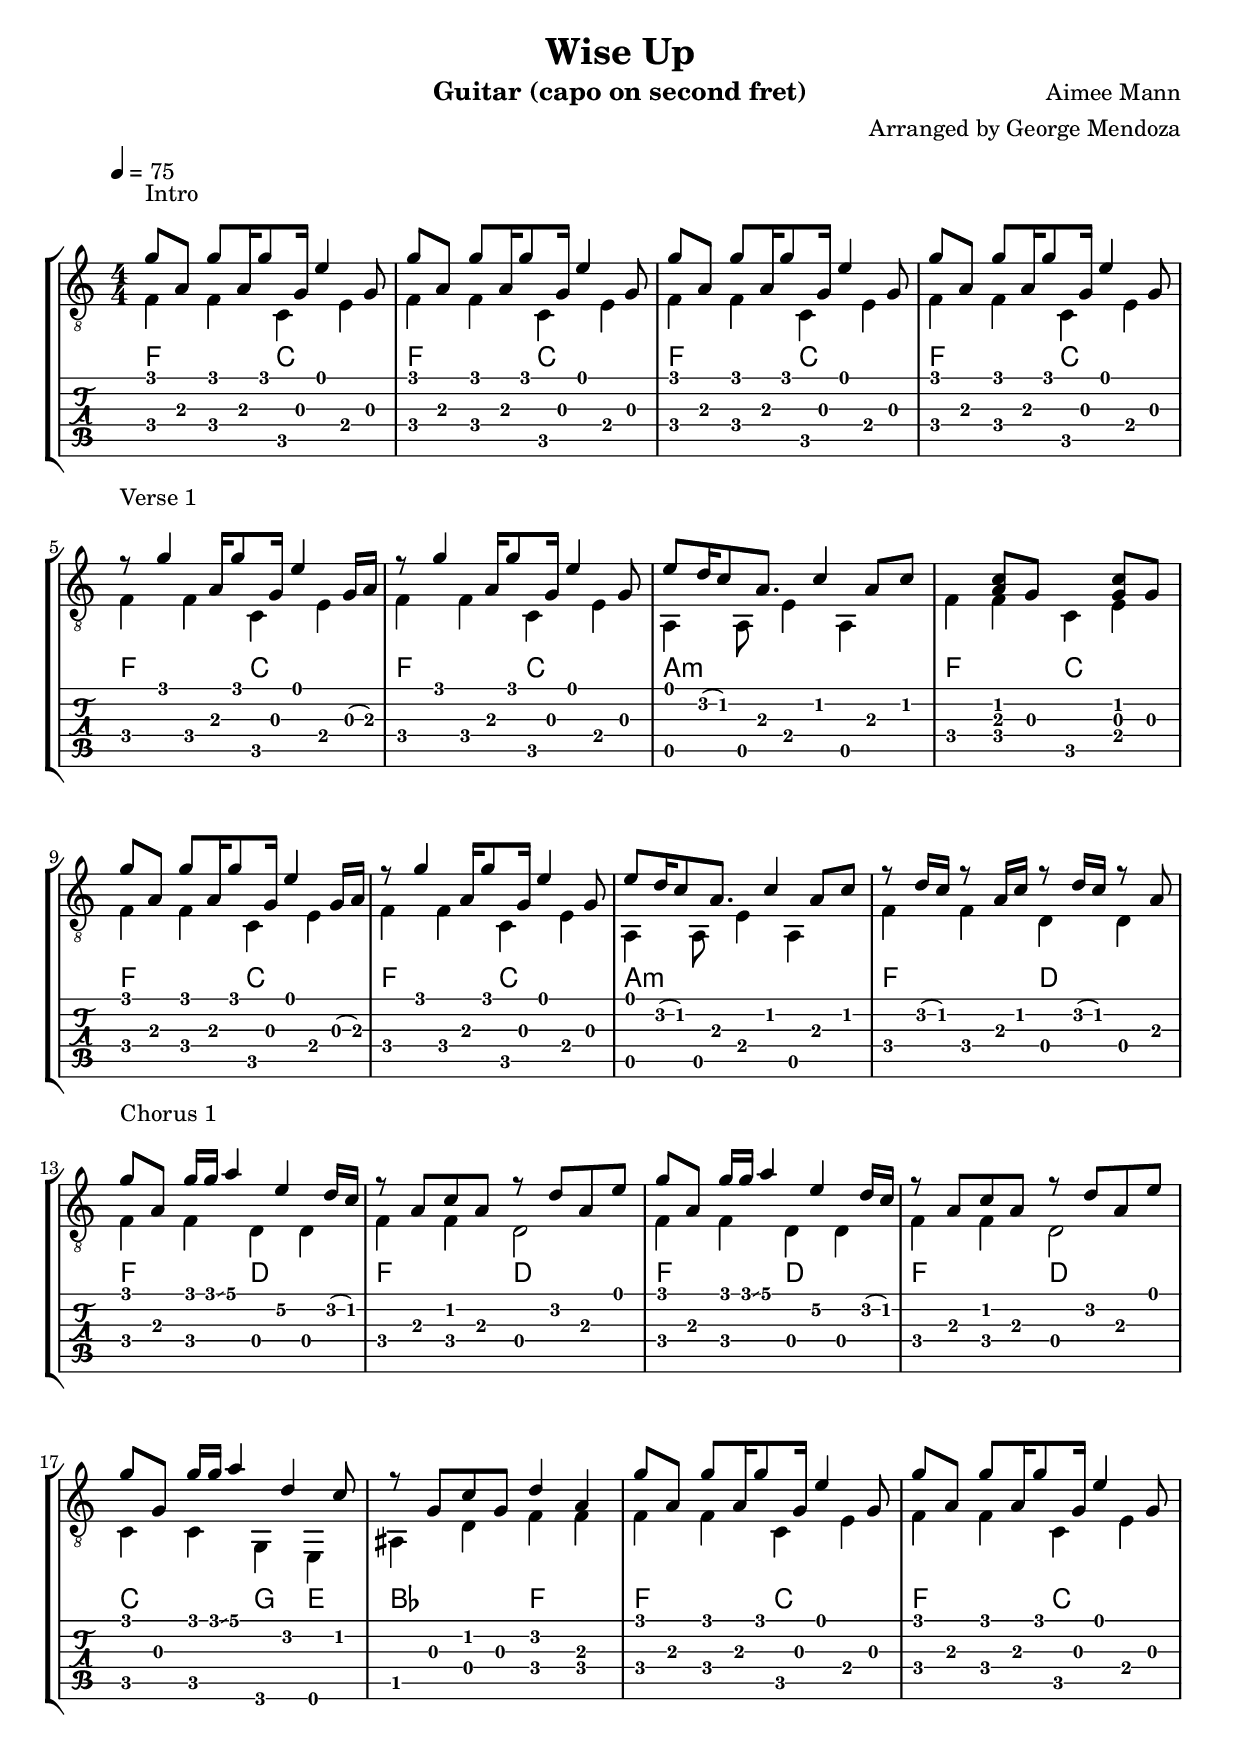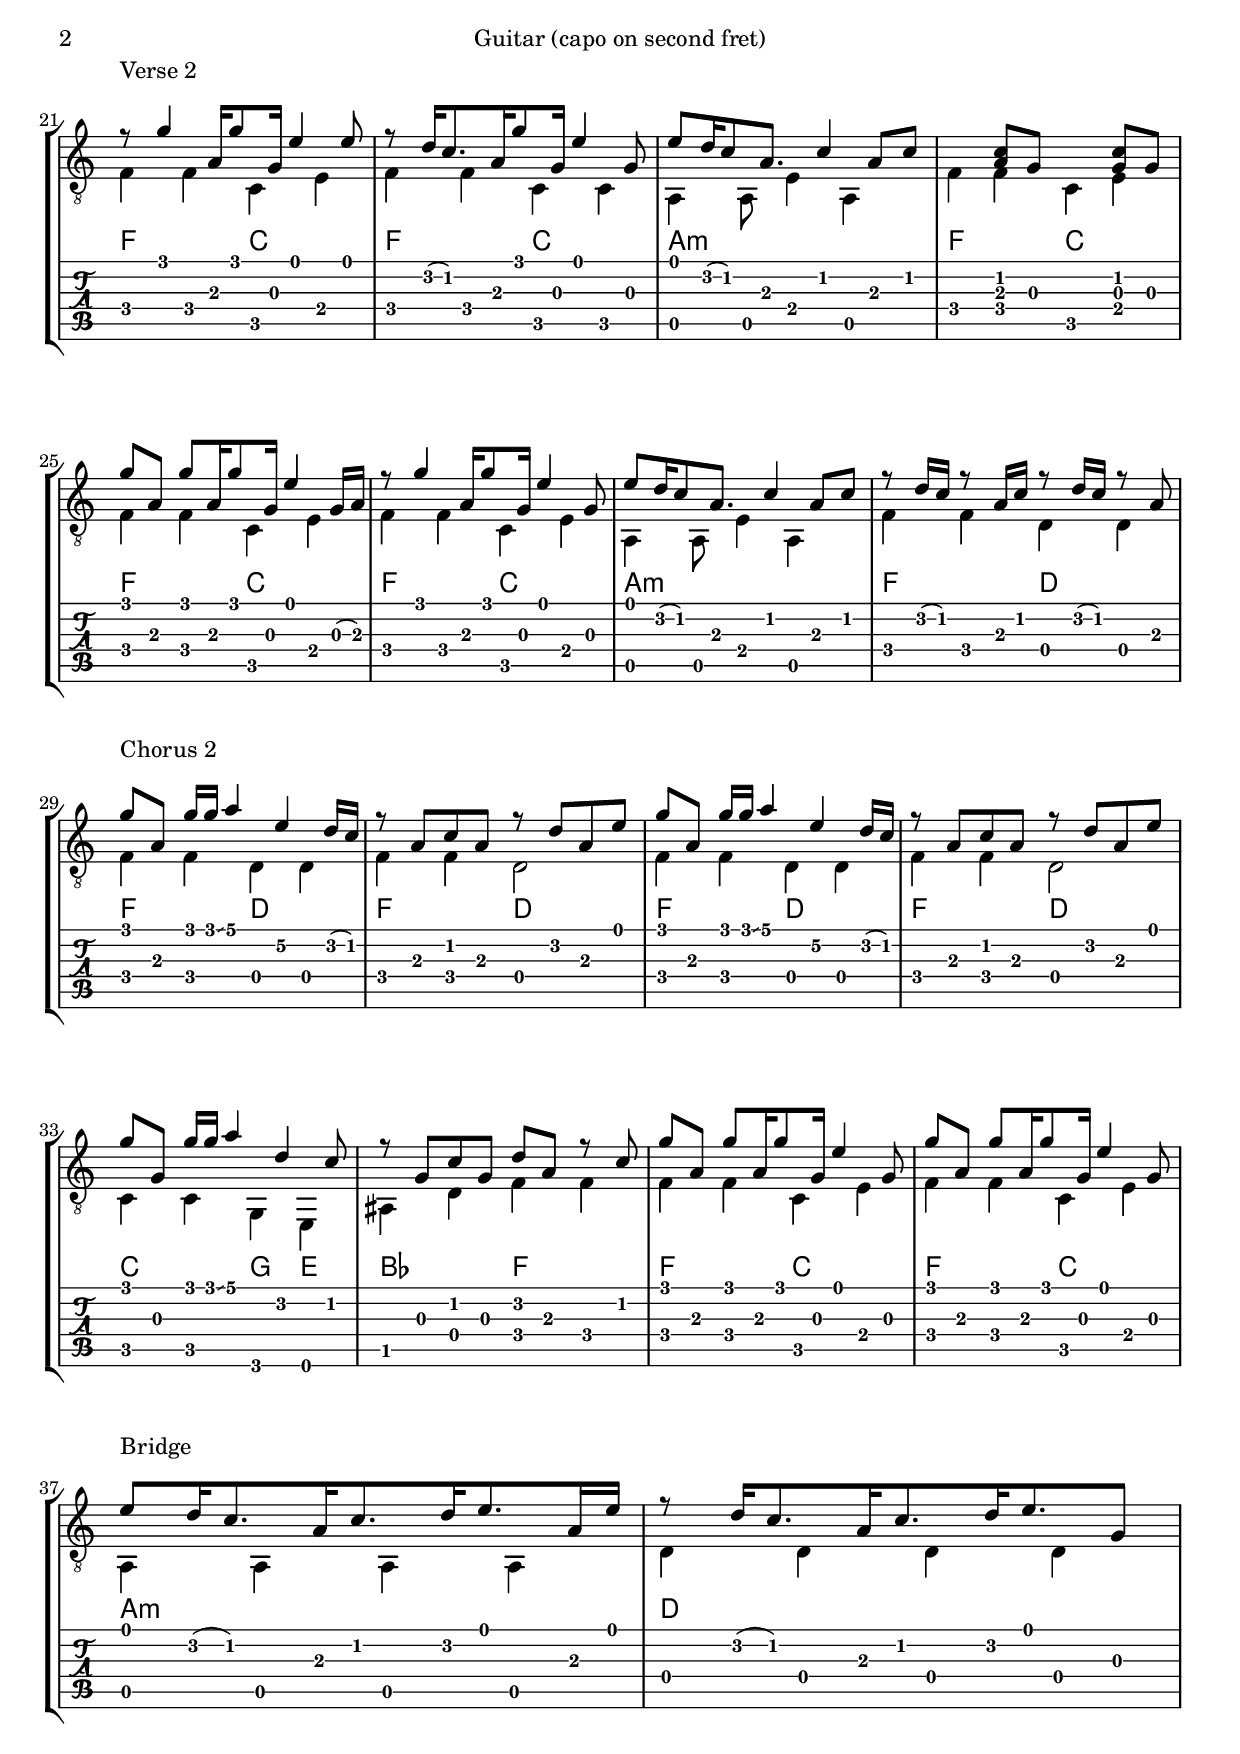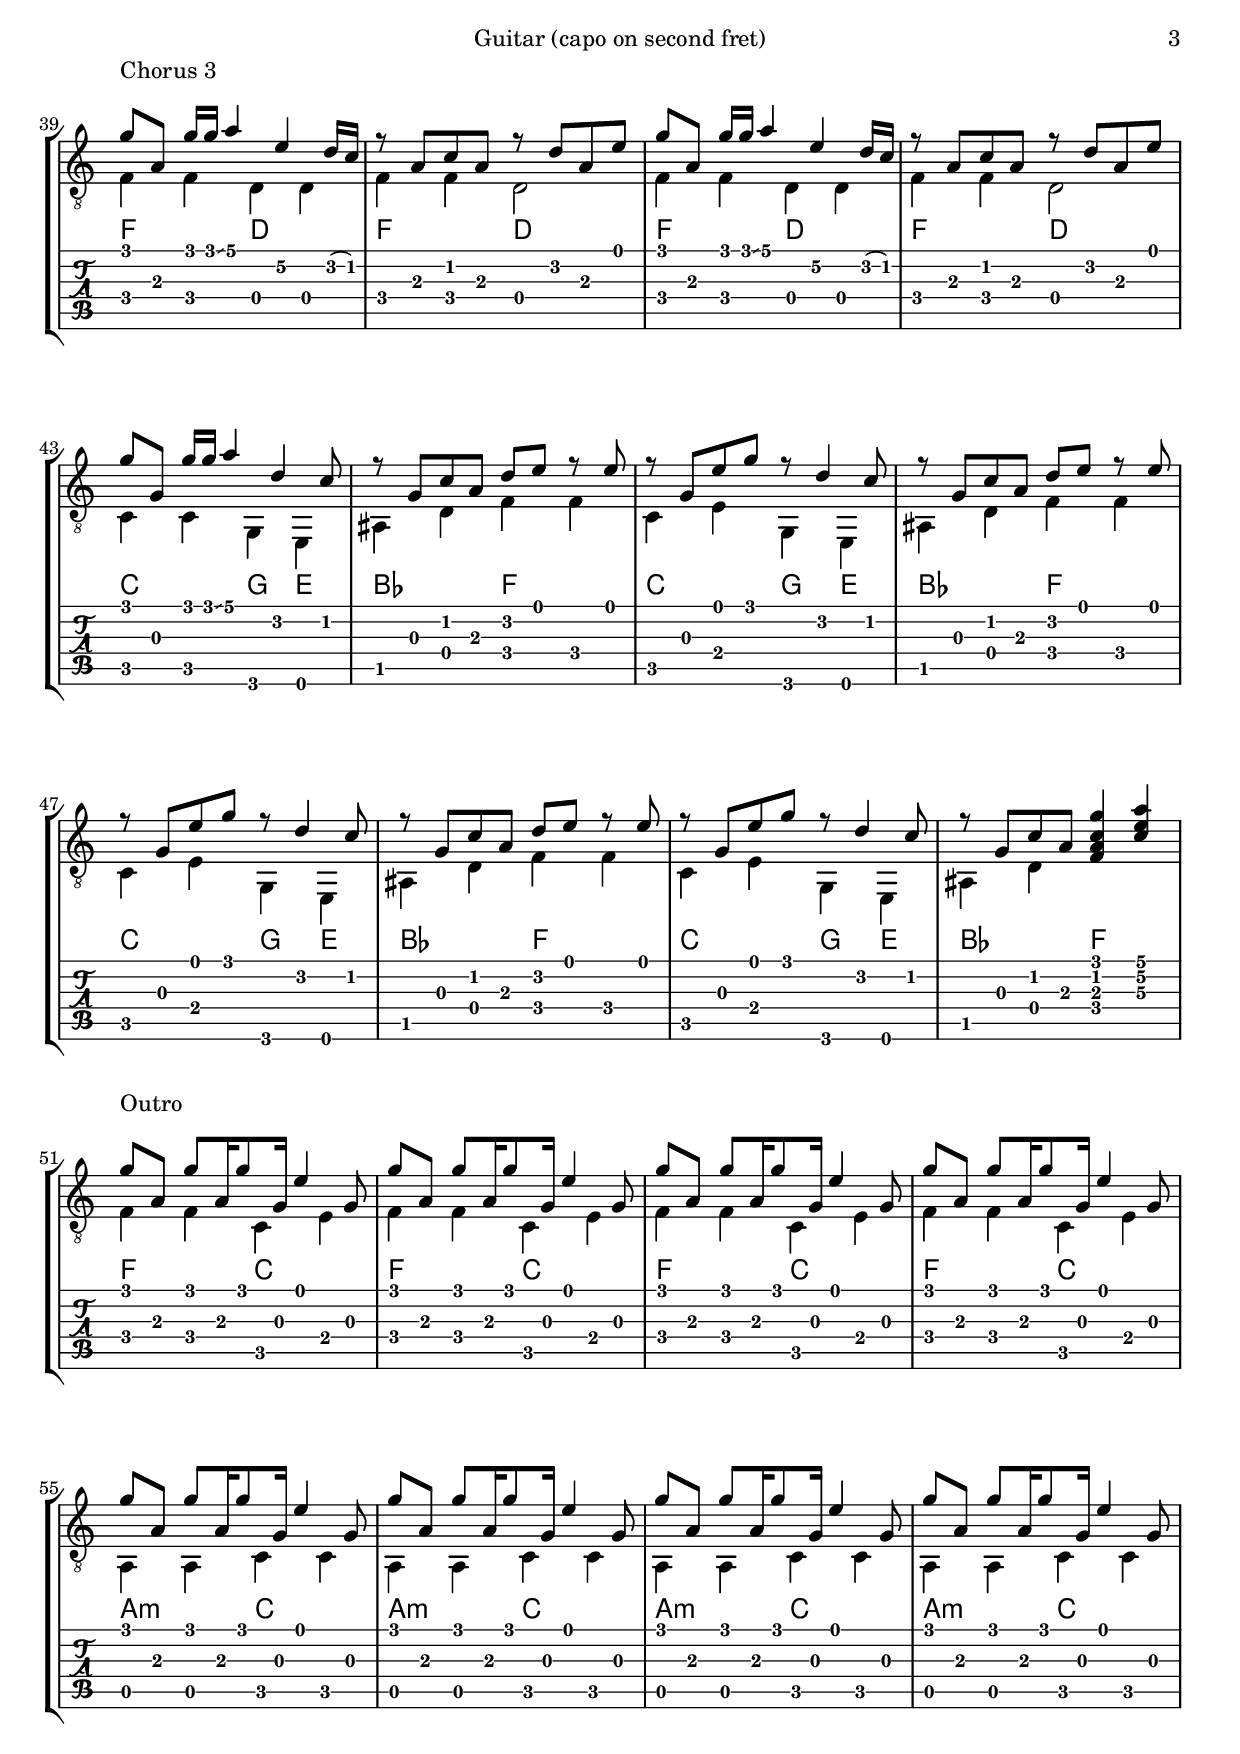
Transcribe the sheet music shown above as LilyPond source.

\version "2.14.2"
\include "english.ly"

\paper {
 indent = #0
}

\header {
  title = "Wise Up"
  composer = "Aimee Mann"
  arranger = "Arranged by George Mendoza"
  instrument = "Guitar (capo on second fret)"
}

%-----------------------------------------------------------------------
% Chord Sets

cChordSetAm = { \chordmode { a1:m } }

cChordSetAmC = { \chordmode { a2:m c2 } }

cChordSetBbF = { \chordmode { bf2 f2 } }

cChordSetCCGE = { \chordmode { c2 g4 e4 } }

cChordSetD = { \chordmode { d1 } }

cChordSetFC = { \chordmode { f2 c2 } }

cChordSetFD = { \chordmode { f2 d2 } }


%-----------------------------------------------------------------------
% Bars

vOneBarBeforeYouSign = {  r8 <d'\2>16( <c'\2>8.) <a\3>16 <c'\2>8. <d'\2>16 <e'\1>8. <g\3>8 }
vTwoBarBeforeYouSign = {  <d\4>4 <d\4>4 <d\4>4 <d\4>4 }
cBarBeforeYouSign = {  \cChordSetD }

vOneBarBeganIt = {  \skip 4 <a\3 c'\2 >8 <g\3>8 \skip 4 <g\3 c'\2 >8 <g\3>8 }
vTwoBarBeganIt = {  <f\4>4 <f\4>4 <c\5>4 <e\4>4 }
cBarBeganIt = {  \cChordSetFC }

vOneBarItThough = {  r8 <d'\2>16( <c'\2>16) r8 <a\3>16 <c'\2>16 r8 <d'\2>16( <c'\2>16) r8 <a\3>8 }
vTwoBarItThough = {  <f\4>4 <f\4>4 <d\4>4 <d\4>4 }
cBarItThough = {  \cChordSetFD }

vOneBarFDm = {  r8 <a\3>8 <c'\2>8 <a\3>8 r8 <d'\2>8 <a\3>8 <e'\1>8 }
vTwoBarFDm = {  <f\4>4 <f\4>4 <d\4>2 }
cBarFDm = {  \cChordSetFD }

vOneBarIntro = {  <g'\1>8 <a\3>8 <g'\1>8 <a\3>16 <g'\1>8 <g\3>16 <e'\1>4 <g\3>8 }
vTwoBarIntro = {  <f\4>4 <f\4>4 <c\5>4  <e\4>4 }
cBarIntro = {  \cChordSetFC }

vOneBarItsNot = {  r8 <g'\1>4 <a\3>16 <g'\1>8 <g\3>16 <e'\1>4 <g\3>16( <a\3>16) }
vTwoBarItsNot = {  <f\4>4 <f\4>4 <c\5>4 <e\4>4 }
cBarItsNot = {  \cChordSetFC }

vOneBarItsNotGoingToStop = {  <g'\1>8 <a\3>8 <g'\1>16 <g'\1>16\glissando <a'\1>4 <e'\2>4 <d'\2>16( <c'\2>16) }
vTwoBarItsNotGoingToStop = {  <f\4>4 <f\4>4 <d\4>4 <d\4>4 }
cBarItsNotGoingToStop = {  \cChordSetFD }

vOneBarItsNotGoingToStopCcge = {  <g'\1>8 <g\3>8 <g'\1>16 <g'\1>16\glissando <a'\1>4 <d'\2>4 <c'\2>8 }
vTwoBarItsNotGoingToStopCcge = {  <c\5>4 <c\5>4 <g,\6>4 <e,\6>4 }
cBarItsNotGoingToStopCcge = {  \cChordSetCCGE }

vOneBarItsNotGoingToStopCcgeTwo = {  r8 <g\3>8 <e'\1>8 <g'\1>8 r8 <d'\2>4 <c'\2>8 }
vTwoBarItsNotGoingToStopCcgeTwo = {  <c\5>4 <e\4>4 <g,\6>4 <e,\6>4 }
cBarItsNotGoingToStopCcgeTwo = {  \cChordSetCCGE }

vOneBarOutro = {  <g'\1>8 <a\3>8 <g'\1>8 <a\3>16 <g'\1>8 <g\3>16 <e'\1>4 <g\3>8 }
vTwoBarOutro = {  <a,\5>4 <a,\5>4 <c\5>4  <c\5>4 }
cBarOutro = {  \cChordSetAmC }

vOneBarPrepareAList = {  <e'\1>8 <d'\2>16( <c'\2>8.) <a\3>16 <c'\2>8. <d'\2>16 <e'\1>8. <a\3>16 <e'\1>16 }
vTwoBarPrepareAList = {  <a,\5>4 <a,\5>4 <a,\5>4 <a,\5>4 }
cBarPrepareAList = {  \cChordSetAm }

vOneBarSoJustGiveUp = {  r8 <g\3>8 <c'\2>8 <a\3>8 <a\3 c'\2 g'\1 f\4 >4 <c'\3 e'\2 a'\1 >4 }
vTwoBarSoJustGiveUp = {  <as,\5>4 <d\4>4 \skip 2 }
cBarSoJustGiveUp = {  \cChordSetBbF }

vOneBarTheresACure = {  r8 <d'\2>16( <c'\2>8.) <a\3>16 <g'\1>8 <g\3>16 <e'\1>4 <g\3>8 }
vTwoBarTheresACure = {  <f\4>4 <f\4>4 <c\5>4 <c\5>4 }
cBarTheresACure = {  \cChordSetFC }

vOneBarTilYouWiseUp = {  r8 <g\3>8 <c'\2>8 <g\3>8 <d'\2>4 <a\3>4 }
vTwoBarTilYouWiseUp = {  <as,\5>4 <d\4>4 <f\4>4 <f\4>4 }
cBarTilYouWiseUp = {  \cChordSetBbF }

vOneBarTilYouWiseUpTwo = {  r8 <g\3>8 <c'\2>8 <g\3>8 <d'\2>8 <a\3>8 r8 <c'\2>8 }
vTwoBarTilYouWiseUpTwo = {  <as,\5>4 <d\4>4 <f\4>4 <f\4>4 }
cBarTilYouWiseUpTwo = {  \cChordSetBbF }

vOneBarTilYouWiseUpThree = {  r8 <g\3>8 <c'\2>8 <a\3>8 <d'\2>8 <e'\1>8 r8 <e'\1>8 }
vTwoBarTilYouWiseUpThree = {  <as,\5>4 <d\4>4 <f\4>4 <f\4>4 }
cBarTilYouWiseUpThree = {  \cChordSetBbF }

vOneBarWhatYouThought = {  r8 <g'\1>4 <a\3>16 <g'\1>8 <g\3>16 <e'\1>4 <g\3>8 }
vTwoBarWhatYouThought = {  <f\4>4 <f\4>4 <c\5>4 <e\4>4 }
cBarWhatYouThought = {  \cChordSetFC }

vOneBarWhenYouFirst = {  <e'\1>8 <d'\2>16( <c'\2>8) <a\3>8. <c'\2>4 <a\3>8 <c'\2>8 }
vTwoBarWhenYouFirst = {  <a,\5>4 <a,\5>8 <e\4>4 <a,\5>4 \skip 8 }
cBarWhenYouFirst = {  \cChordSetAm }

vOneBarYouGot = {  <g'\1>8 <a\3>8 <g'\1>8 <a\3>16 <g'\1>8 <g\3>16 <e'\1>4 <g\3>16( <a\3>16) }
vTwoBarYouGot = {  <f\4>4 <f\4>4 <c\5>4 <e\4>4 }
cBarYouGot = {  \cChordSetFC }

vOneBarYoureSure = {  r8 <g'\1>4 <a\3>16 <g'\1>8 <g\3>16 <e'\1>4 <e'\1>8 }
vTwoBarYoureSure = {  <f\4>4 <f\4>4 <c\5>4 <e\4>4 }
cBarYoureSure = {  \cChordSetFC }


%-----------------------------------------------------------------------
% Lines

vOneLineChorusOneLineOne = { \vOneBarItsNotGoingToStop \vOneBarFDm \vOneBarItsNotGoingToStop \vOneBarFDm \break }
vTwoLineChorusOneLineOne = { \vTwoBarItsNotGoingToStop \vTwoBarFDm \vTwoBarItsNotGoingToStop \vTwoBarFDm \break }
cLineChorusOneLineOne = { \cBarItsNotGoingToStop \cBarFDm \cBarItsNotGoingToStop \cBarFDm }

vOneLineIntroLineOne = { \vOneBarIntro \vOneBarIntro \vOneBarIntro \vOneBarIntro \break }
vTwoLineIntroLineOne = { \vTwoBarIntro \vTwoBarIntro \vTwoBarIntro \vTwoBarIntro \break }
cLineIntroLineOne = { \cBarIntro \cBarIntro \cBarIntro \cBarIntro }

vOneLineVerseOneLineTwo = { \vOneBarYouGot \vOneBarWhatYouThought \vOneBarWhenYouFirst \vOneBarItThough \break }
vTwoLineVerseOneLineTwo = { \vTwoBarYouGot \vTwoBarWhatYouThought \vTwoBarWhenYouFirst \vTwoBarItThough \break }
cLineVerseOneLineTwo = { \cBarYouGot \cBarWhatYouThought \cBarWhenYouFirst \cBarItThough }

vOneLineVerseOnelineone = { \vOneBarItsNot \vOneBarWhatYouThought \vOneBarWhenYouFirst \vOneBarBeganIt \break }
vTwoLineVerseOnelineone = { \vTwoBarItsNot \vTwoBarWhatYouThought \vTwoBarWhenYouFirst \vTwoBarBeganIt \break }
cLineVerseOnelineone = { \cBarItsNot \cBarWhatYouThought \cBarWhenYouFirst \cBarBeganIt }

vOneLineChorusOnelinetwo = { \vOneBarItsNotGoingToStopCcge \vOneBarTilYouWiseUp \vOneBarIntro \vOneBarIntro \break }
vTwoLineChorusOnelinetwo = { \vTwoBarItsNotGoingToStopCcge \vTwoBarTilYouWiseUp \vTwoBarIntro \vTwoBarIntro \break }
cLineChorusOnelinetwo = { \cBarItsNotGoingToStopCcge \cBarTilYouWiseUp \cBarIntro \cBarIntro }

vOneLineVerseTwolineone = { \vOneBarYoureSure \vOneBarTheresACure \vOneBarWhenYouFirst \vOneBarBeganIt \break }
vTwoLineVerseTwolineone = { \vTwoBarYoureSure \vTwoBarTheresACure \vTwoBarWhenYouFirst \vTwoBarBeganIt \break }
cLineVerseTwolineone = { \cBarYoureSure \cBarTheresACure \cBarWhenYouFirst \cBarBeganIt }

vOneLineChorusTwolinetwo = { \vOneBarItsNotGoingToStopCcge \vOneBarTilYouWiseUpTwo \vOneBarIntro \vOneBarIntro \break }
vTwoLineChorusTwolinetwo = { \vTwoBarItsNotGoingToStopCcge \vTwoBarTilYouWiseUpTwo \vTwoBarIntro \vTwoBarIntro \break }
cLineChorusTwolinetwo = { \cBarItsNotGoingToStopCcge \cBarTilYouWiseUpTwo \cBarIntro \cBarIntro }

vOneLineBridgeLineOne = { \vOneBarPrepareAList \vOneBarBeforeYouSign \break }
vTwoLineBridgeLineOne = { \vTwoBarPrepareAList \vTwoBarBeforeYouSign \break }
cLineBridgeLineOne = { \cBarPrepareAList \cBarBeforeYouSign }

vOneLineChorusThreelinetwo = { \vOneBarItsNotGoingToStopCcge \vOneBarTilYouWiseUpThree \vOneBarItsNotGoingToStopCcgeTwo \vOneBarTilYouWiseUpThree \break }
vTwoLineChorusThreelinetwo = { \vTwoBarItsNotGoingToStopCcge \vTwoBarTilYouWiseUpThree \vTwoBarItsNotGoingToStopCcgeTwo \vTwoBarTilYouWiseUpThree \break }
cLineChorusThreelinetwo = { \cBarItsNotGoingToStopCcge \cBarTilYouWiseUpThree \cBarItsNotGoingToStopCcgeTwo \cBarTilYouWiseUpThree }

vOneLineChorusThreelinethree = { \vOneBarItsNotGoingToStopCcgeTwo \vOneBarTilYouWiseUpThree \vOneBarItsNotGoingToStopCcgeTwo \vOneBarSoJustGiveUp \break }
vTwoLineChorusThreelinethree = { \vTwoBarItsNotGoingToStopCcgeTwo \vTwoBarTilYouWiseUpThree \vTwoBarItsNotGoingToStopCcgeTwo \vTwoBarSoJustGiveUp \break }
cLineChorusThreelinethree = { \cBarItsNotGoingToStopCcgeTwo \cBarTilYouWiseUpThree \cBarItsNotGoingToStopCcgeTwo \cBarSoJustGiveUp }

vOneLineOutroLineTwo = { \vOneBarOutro \vOneBarOutro \vOneBarOutro \vOneBarOutro \break }
vTwoLineOutroLineTwo = { \vTwoBarOutro \vTwoBarOutro \vTwoBarOutro \vTwoBarOutro \break }
cLineOutroLineTwo = { \cBarOutro \cBarOutro \cBarOutro \cBarOutro }


%-----------------------------------------------------------------------
% Stanzas

vOneStanzaIntro = { \vOneLineIntroLineOne }
vTwoStanzaIntro = { \vTwoLineIntroLineOne }
cStanzaIntro = { \cLineIntroLineOne }
sStanzaIntro = { r1^"Intro" r1 r1 r1 }

vOneStanzaVerseOne = { \vOneLineVerseOnelineone \vOneLineVerseOneLineTwo }
vTwoStanzaVerseOne = { \vTwoLineVerseOnelineone \vTwoLineVerseOneLineTwo }
cStanzaVerseOne = { \cLineVerseOnelineone \cLineVerseOneLineTwo }
sStanzaVerseOne = { r1^"Verse 1" r1 r1 r1 r1 r1 r1 r1 }

vOneStanzaChorusOne = { \vOneLineChorusOneLineOne \vOneLineChorusOnelinetwo }
vTwoStanzaChorusOne = { \vTwoLineChorusOneLineOne \vTwoLineChorusOnelinetwo }
cStanzaChorusOne = { \cLineChorusOneLineOne \cLineChorusOnelinetwo }
sStanzaChorusOne = { r1^"Chorus 1" r1 r1 r1 r1 r1 r1 r1 }

vOneStanzaVerseTwo = { \vOneLineVerseTwolineone \vOneLineVerseOneLineTwo }
vTwoStanzaVerseTwo = { \vTwoLineVerseTwolineone \vTwoLineVerseOneLineTwo }
cStanzaVerseTwo = { \cLineVerseTwolineone \cLineVerseOneLineTwo }
sStanzaVerseTwo = { r1^"Verse 2" r1 r1 r1 r1 r1 r1 r1 }

vOneStanzaChorusTwo = { \vOneLineChorusOneLineOne \vOneLineChorusTwolinetwo }
vTwoStanzaChorusTwo = { \vTwoLineChorusOneLineOne \vTwoLineChorusTwolinetwo }
cStanzaChorusTwo = { \cLineChorusOneLineOne \cLineChorusTwolinetwo }
sStanzaChorusTwo = { r1^"Chorus 2" r1 r1 r1 r1 r1 r1 r1 }

vOneStanzaBridge = { \vOneLineBridgeLineOne }
vTwoStanzaBridge = { \vTwoLineBridgeLineOne }
cStanzaBridge = { \cLineBridgeLineOne }
sStanzaBridge = { r1^"Bridge" r1 }

vOneStanzaChorusThree = { \vOneLineChorusOneLineOne \vOneLineChorusThreelinetwo \vOneLineChorusThreelinethree }
vTwoStanzaChorusThree = { \vTwoLineChorusOneLineOne \vTwoLineChorusThreelinetwo \vTwoLineChorusThreelinethree }
cStanzaChorusThree = { \cLineChorusOneLineOne \cLineChorusThreelinetwo \cLineChorusThreelinethree }
sStanzaChorusThree = { r1^"Chorus 3" r1 r1 r1 r1 r1 r1 r1 r1 r1 r1 r1 }

vOneStanzaOutro = { \vOneLineIntroLineOne \vOneLineOutroLineTwo }
vTwoStanzaOutro = { \vTwoLineIntroLineOne \vTwoLineOutroLineTwo }
cStanzaOutro = { \cLineIntroLineOne \cLineOutroLineTwo }
sStanzaOutro = { r1^"Outro" r1 r1 r1 r1 r1 r1 r1 }


%-----------------------------------------------------------------------
% Scores

vOneScoreTabOneScoreOne = { \vOneStanzaIntro \vOneStanzaVerseOne \vOneStanzaChorusOne \vOneStanzaVerseTwo \vOneStanzaChorusTwo \vOneStanzaBridge \vOneStanzaChorusThree \vOneStanzaOutro }
vTwoScoreTabOneScoreOne = { \vTwoStanzaIntro \vTwoStanzaVerseOne \vTwoStanzaChorusOne \vTwoStanzaVerseTwo \vTwoStanzaChorusTwo \vTwoStanzaBridge \vTwoStanzaChorusThree \vTwoStanzaOutro }
cScoreTabOneScoreOne = { \cStanzaIntro \cStanzaVerseOne \cStanzaChorusOne \cStanzaVerseTwo \cStanzaChorusTwo \cStanzaBridge \cStanzaChorusThree \cStanzaOutro }
sScoreTabOneScoreOne = { \sStanzaIntro \sStanzaVerseOne \sStanzaChorusOne \sStanzaVerseTwo \sStanzaChorusTwo \sStanzaBridge \sStanzaChorusThree \sStanzaOutro }


%-----------------------------------------------------------------------
% Voices

vOne = {
  \transposition d''
  \vOneScoreTabOneScoreOne
}

vTwo = {
  \transposition d'
  \vTwoScoreTabOneScoreOne
}


%-----------------------------------------------------------------------
% Stanza Headings

stanzaHeadings = { 
\sScoreTabOneScoreOne 
}

%-----------------------------------------------------------------------
% Chord Headings

chordHeadings = { \cScoreTabOneScoreOne }

%-----------------------------------------------------------------------

\score {
  \new StaffGroup <<
    \new Staff <<
      
      \tempo 4 = 75

      \clef "treble_8"

      \new ChordNames {
        \chordHeadings
      }

      \new Voice \with { \remove Rest_engraver } {
        \stanzaHeadings
      }

      \new Voice {
        
        \voiceOne
        \vOne
      }
      \new Voice {
        
        \voiceTwo
        \vTwo
      }
    >>

    \new TabStaff <<
      
      \new TabVoice {
        \slurUp
        \vOne
      }
      \new TabVoice {
        \slurUp
        \vTwo
      }
    >>
  >>

  \layout {
    \context { \Staff
      \override TimeSignature #'style = #'numbered
      \override StringNumber #'transparent = ##t
    }
    \context { \TabStaff
      \override TimeSignature #'style = #'numbered
    }
    \context { \Voice
      \remove Slur_engraver
    }
    \context { \TabVoice
      \remove Dots_engraver
      \remove Stem_engraver
      \remove Rest_engraver
    }
  }
}

% showLastLength = R1*4
\score {
  \new Staff \with {midiInstrument = #"acoustic guitar (nylon)"} <<
    \tempo 4 = 75

    \clef "treble_8"

    \new Voice {
      \unfoldRepeats {
        \vOne
      }
    }
    \new Voice {
      \unfoldRepeats {
        \vTwo
      }
    }
  >>

  \midi {}
}
